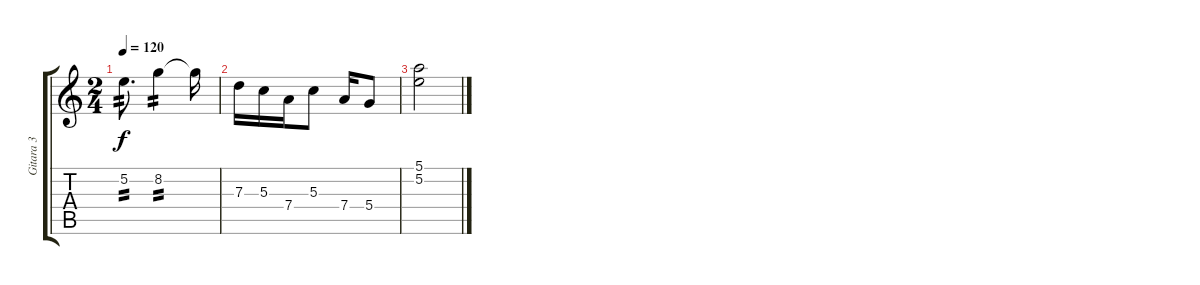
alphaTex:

\track ("Gitara 3" "Gitara 3") {instrument electricguitarjazz}
\staff {score tabs}
\tuning (E4 B3 G3 D3 A2 E2) {hide}
\ts (2 4)
\tempo 120
\clef g2
\ks aminor
5.2.8{d tp 2 dy f} 8.2.4{tp 2} 8.2{t}.16 |
7.3.16 5.3.16 7.4.16 5.3.8 7.4.16 5.4.8 |
(5.1 5.2).2
